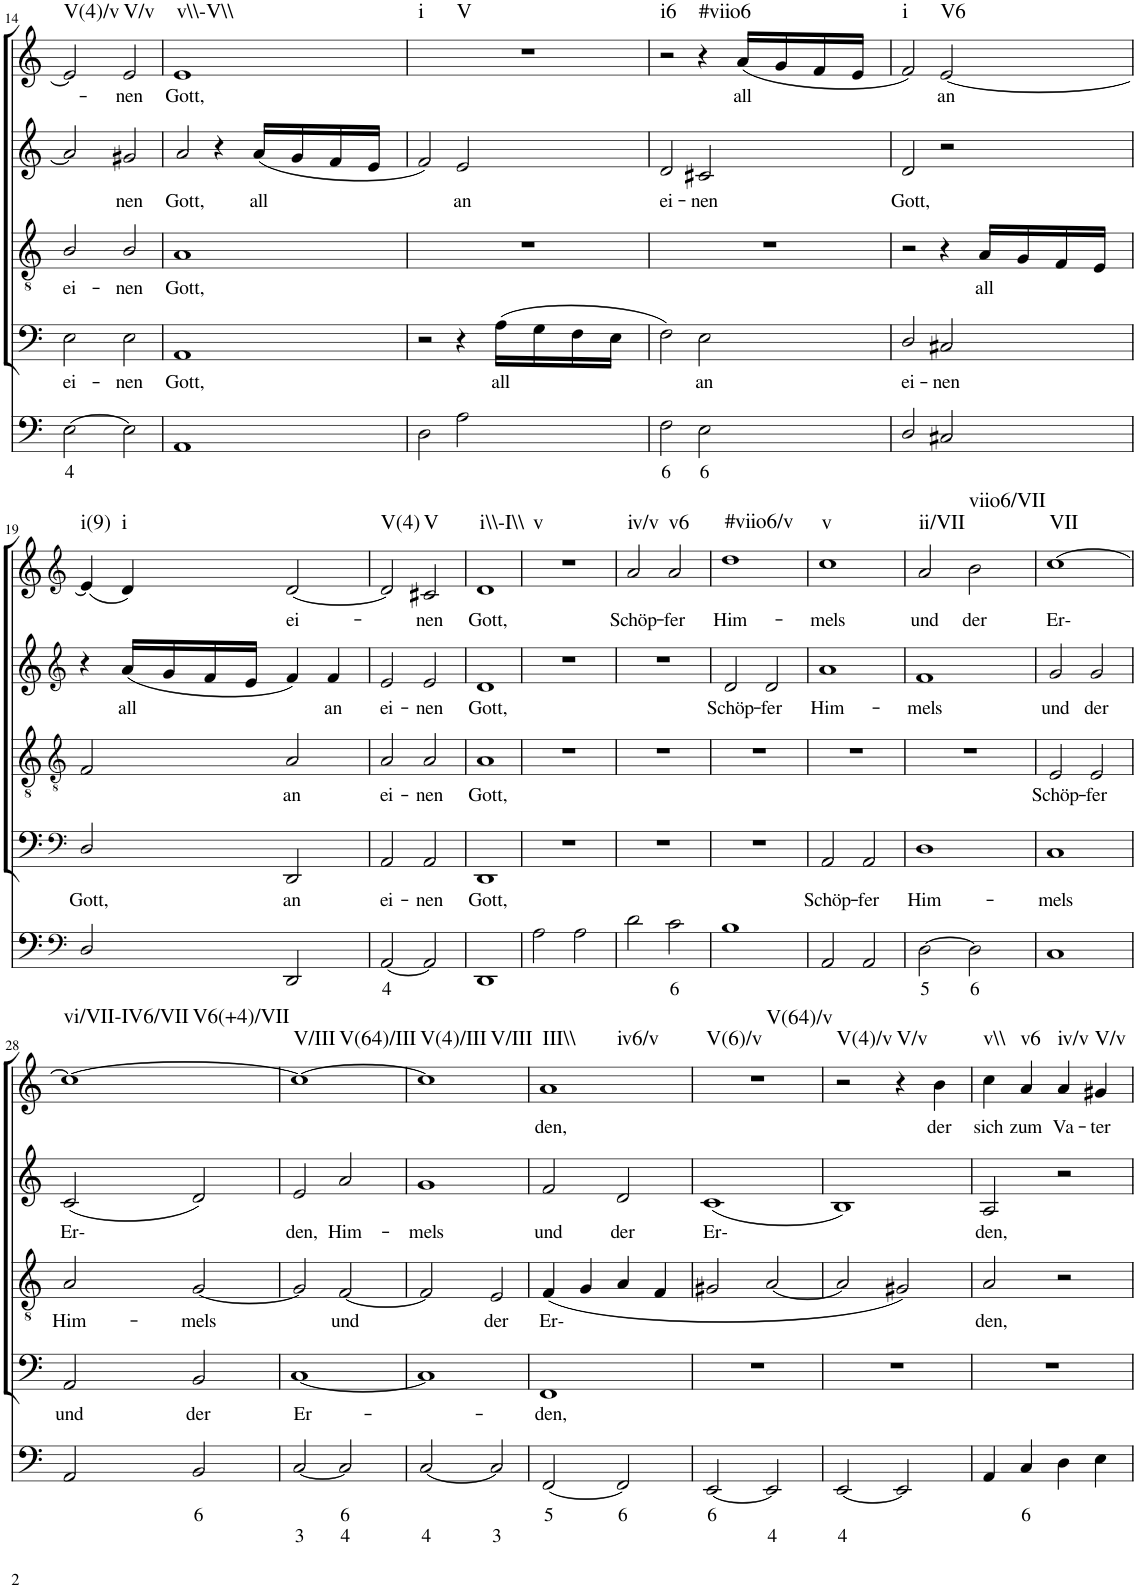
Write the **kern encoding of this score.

**kern	**text	**text	**kern	**text	**kern	**text	**kern	**text	**kern	**text	**harte
*part5	*part5	*part5	*part4	*part4	*part3	*part3	*part2	*part2	*part1	*part1	*part1
*staff5	*staff5	*staff5	*staff4	*staff4	*staff3	*staff3	*staff2	*staff2	*staff1	*staff1	*
*I"Continuo	*	*	*I"Bass	*	*I"Tenor	*	*I"Soprano II	*	*I"Soprano I	*	*
!!LO:PB:g=z
*clefF4	*	*	*clefF4	*	*clefGv2	*	*clefG2	*	*clefG2	*	*
*k[]	*	*	*k[]	*	*k[]	*	*k[]	*	*k[]	*	*
*M4/4	*	*	*M4/4	*	*M4/4	*	*M4/4	*	*M4/4	*	*
=14	=14	=14	=14	=14	=14	=14	=14	=14	=14	=14	=14
!	!LO:LY:b	!	!	!LO:LY:b	!	!LO:LY:b	!	!	!	!	!LO:H:kt=V(4)/v
[2E\	4	.	2E\	ei-	2B/	ei-	2a/]	.	2e/]	.	N
!	!	!	!	!LO:LY:b	!	!LO:LY:b	!	!LO:LY:b	!	!LO:LY:b	!LO:H:kt=V/v
2E\]	.	.	2E\	nen	2B/	nen	2g#X/	nen	2e/	nen	N
=15	=15	=15	=15	=15	=15	=15	=15	=15	=15	=15	=15
!	!	!	!	!LO:LY:b	!	!LO:LY:b	!	!LO:LY:b	!	!LO:LY:b	!LO:H:kt=v\\-V\\
1AA	.	.	1AA	Gott,	1A	Gott,	2a/	Gott,	1e	Gott,	N
.	.	.	.	.	.	.	4r	.	.	.	.
!	!	!	!	!	!	!	!	!LO:LY:b	!	!	!
.	.	.	.	.	.	.	(16a/LL	all	.	.	.
.	.	.	.	.	.	.	16g/	.	.	.	.
.	.	.	.	.	.	.	16f/	.	.	.	.
.	.	.	.	.	.	.	16e/JJ	.	.	.	.
=16	=16	=16	=16	=16	=16	=16	=16	=16	=16	=16	=16
!	!	!	!	!	!	!	!	!	!	!	!LO:H:n=1:kt=i
!	!	!	!	!	!	!	!	!	!	!	!LO:H:n=2:kt=V
2D\	.	.	2r	.	1r	.	2f/)	.	1r	.	N N
!	!	!	!	!	!	!	!	!LO:LY:b	!	!	!
2A\	.	.	4r	.	.	.	2e/	an	.	.	.
!	!	!	!	!LO:LY:b	!	!	!	!	!	!	!
.	.	.	(16A\LL	all	.	.	.	.	.	.	.
.	.	.	16G\	.	.	.	.	.	.	.	.
.	.	.	16F\	.	.	.	.	.	.	.	.
.	.	.	16E\JJ	.	.	.	.	.	.	.	.
=17	=17	=17	=17	=17	=17	=17	=17	=17	=17	=17	=17
!	!LO:LY:b	!	!	!	!	!	!	!LO:LY:b	!	!	!LO:H:kt=i6
2F\	6	.	2F\)	.	1r	.	2d/	ei-	2r	.	N
!	!LO:LY:b	!	!	!LO:LY:b	!	!	!	!LO:LY:b	!	!	!LO:H:kt=#viio6
2E\	6	.	2E\	an	.	.	2c#X/	nen	4r	.	N
!	!	!	!	!	!	!	!	!	!	!LO:LY:b	!
.	.	.	.	.	.	.	.	.	(16a/LL	all	.
.	.	.	.	.	.	.	.	.	16g/	.	.
.	.	.	.	.	.	.	.	.	16f/	.	.
.	.	.	.	.	.	.	.	.	16e/JJ	.	.
=18	=18	=18	=18	=18	=18	=18	=18	=18	=18	=18	=18
!	!	!	!	!LO:LY:b	!	!	!	!LO:LY:b	!	!	!LO:H:kt=i
2D/	.	.	2D/	ei-	2r	.	2d/	Gott,	2f/)	.	N
!	!	!	!	!LO:LY:b	!	!	!	!	!	!LO:LY:b	!LO:H:kt=V6
2C#X/	.	.	2C#X/	nen	4r	.	2r	.	[2e/	an	N
!	!	!	!	!	!	!LO:LY:b	!	!	!	!	!
.	.	.	.	.	16A/LL	all	.	.	.	.	.
.	.	.	.	.	16G/	.	.	.	.	.	.
.	.	.	.	.	16F/	.	.	.	.	.	.
.	.	.	.	.	16E/JJ	.	.	.	.	.	.
!!LO:LB:g=z
=19	=19	=19	=19	=19	=19	=19	=19	=19	=19	=19	=19
*clefF4	*	*	*clefF4	*	*clefGv2	*	*clefG2	*	*clefG2	*	*
!	!	!	!	!LO:LY:b	!	!	!	!	!	!	!LO:H:kt=i(9)
2D/	.	.	2D/	Gott,	2F/	.	4r	.	(4e/]	.	N
!	!	!	!	!	!	!	!	!LO:LY:b	!	!	!LO:H:kt=i
.	.	.	.	.	.	.	(16a/LL	all	4d/)	.	N
.	.	.	.	.	.	.	16g/	.	.	.	.
.	.	.	.	.	.	.	16f/	.	.	.	.
.	.	.	.	.	.	.	16e/JJ	.	.	.	.
!	!	!	!	!LO:LY:b	!	!LO:LY:b	!	!	!	!LO:LY:b	!
2DD/	.	.	2DD/	an	2A/	an	4f/)	.	[2d/	ei-	.
!	!	!	!	!	!	!	!	!LO:LY:b	!	!	!
.	.	.	.	.	.	.	4f/	an	.	.	.
=20	=20	=20	=20	=20	=20	=20	=20	=20	=20	=20	=20
!	!LO:LY:b	!	!	!LO:LY:b	!	!LO:LY:b	!	!LO:LY:b	!	!	!LO:H:kt=V(4)
[2AA/	4	.	2AA/	ei-	2A/	ei-	2e/	ei-	2d/]	.	N
!	!	!	!	!LO:LY:b	!	!LO:LY:b	!	!LO:LY:b	!	!LO:LY:b	!LO:H:kt=V
2AA/]	.	.	2AA/	nen	2A/	nen	2e/	nen	2c#X/	nen	N
=21	=21	=21	=21	=21	=21	=21	=21	=21	=21	=21	=21
!	!	!	!	!LO:LY:b	!	!LO:LY:b	!	!LO:LY:b	!	!LO:LY:b	!LO:H:kt=i\\-I\\
1DD	.	.	1DD	Gott,	1A	Gott,	1d	Gott,	1d	Gott,	N
=22	=22	=22	=22	=22	=22	=22	=22	=22	=22	=22	=22
!	!	!	!	!	!	!	!	!	!	!	!LO:H:kt=v
2A\	.	.	1r	.	1r	.	1r	.	1r	.	N
2A\	.	.	.	.	.	.	.	.	.	.	.
=23	=23	=23	=23	=23	=23	=23	=23	=23	=23	=23	=23
!	!	!	!	!	!	!	!	!	!	!LO:LY:b	!LO:H:kt=iv/v
2d\	.	.	1r	.	1r	.	1r	.	2a/	Schöp-	N
!	!LO:LY:b	!	!	!	!	!	!	!	!	!LO:LY:b	!LO:H:kt=v6
2c\	6	.	.	.	.	.	.	.	2a/	fer	N
=24	=24	=24	=24	=24	=24	=24	=24	=24	=24	=24	=24
!	!	!	!	!	!	!	!	!LO:LY:b	!	!LO:LY:b	!LO:H:kt=#viio6/v
1B	.	.	1r	.	1r	.	2d/	Schöp-	1dd	Him-	N
!	!	!	!	!	!	!	!	!LO:LY:b	!	!	!
.	.	.	.	.	.	.	2d/	fer	.	.	.
=25	=25	=25	=25	=25	=25	=25	=25	=25	=25	=25	=25
!	!	!	!	!LO:LY:b	!	!	!	!LO:LY:b	!	!LO:LY:b	!LO:H:kt=v
2AA/	.	.	2AA/	Schöp-	1r	.	1a	Him-	1cc	mels	N
!	!	!	!	!LO:LY:b	!	!	!	!	!	!	!
2AA/	.	.	2AA/	fer	.	.	.	.	.	.	.
=26	=26	=26	=26	=26	=26	=26	=26	=26	=26	=26	=26
!	!LO:LY:b	!	!	!LO:LY:b	!	!	!	!LO:LY:b	!	!LO:LY:b	!LO:H:kt=ii/VII
[2D\	5	.	1D	Him-	1r	.	1f	mels	2a/	und	N
!	!LO:LY:b	!	!	!	!	!	!	!	!	!LO:LY:b	!LO:H:kt=viio6/VII
2D\]	6	.	.	.	.	.	.	.	2b\	der	N
=27	=27	=27	=27	=27	=27	=27	=27	=27	=27	=27	=27
!	!	!	!	!LO:LY:b	!	!LO:LY:b	!	!LO:LY:b	!	!LO:LY:b	!LO:H:kt=VII
1C	.	.	1C	mels	2E/	Schöp-	2g/	und	[1cc	Er-	N
!	!	!	!	!	!	!LO:LY:b	!	!LO:LY:b	!	!	!
.	.	.	.	.	2E/	fer	2g/	der	.	.	.
!!LO:LB:g=z
=28	=28	=28	=28	=28	=28	=28	=28	=28	=28	=28	=28
!	!	!	!	!LO:LY:b	!	!LO:LY:b	!	!LO:LY:b	!	!	!LO:H:n=1:kt=vi/VII-IV6/VII
!	!	!	!	!	!	!	!	!	!	!	!LO:H:n=2:kt=V6(+4)/VII
2AA/	.	.	2AA/	und	2A/	Him-	(2c/	Er-	1cc_	.	N N
!	!LO:LY:b	!	!	!LO:LY:b	!	!LO:LY:b	!	!	!	!	!
2BB/	6	.	2BB/	der	[2G/	mels	2d/)	.	.	.	.
=29	=29	=29	=29	=29	=29	=29	=29	=29	=29	=29	=29
!	!	!LO:LY:b	!	!LO:LY:b	!	!	!	!LO:LY:b	!	!	!LO:H:n=1:kt=V/III
!	!	!	!	!	!	!	!	!	!	!	!LO:H:n=2:kt=V(64)/III
[2C/	.	3	[1C	Er-	2G/]	.	2e/	den,	1cc_	.	N N
!	!LO:LY:b	!LO:LY:b	!	!	!	!LO:LY:b	!	!LO:LY:b	!	!	!
2C/]	6	4	.	.	[2F/	und	2a/	Him-	.	.	.
=30	=30	=30	=30	=30	=30	=30	=30	=30	=30	=30	=30
!	!	!LO:LY:b	!	!	!	!	!	!LO:LY:b	!	!	!LO:H:n=1:kt=V(4)/III
!	!	!	!	!	!	!	!	!	!	!	!LO:H:n=2:kt=V/III
[2C/	.	4	1C]	.	2F/]	.	1g	mels	1cc]	.	N N
!	!	!LO:LY:b	!	!	!	!LO:LY:b	!	!	!	!	!
2C/]	.	3	.	.	2E/	der	.	.	.	.	.
=31	=31	=31	=31	=31	=31	=31	=31	=31	=31	=31	=31
!	!LO:LY:b	!	!	!LO:LY:b	!	!LO:LY:b	!	!LO:LY:b	!	!LO:LY:b	!LO:H:n=1:kt=III\\
!	!	!	!	!	!	!	!	!	!	!	!LO:H:n=2:kt=iv6/v
[2FF/	5	.	1FF	den,	(4F/	Er-	2f/	und	1a	den,	N N
.	.	.	.	.	4G/	.	.	.	.	.	.
!	!LO:LY:b	!	!	!	!	!	!	!LO:LY:b	!	!	!
2FF/]	6	.	.	.	4A/	.	2d/	der	.	.	.
.	.	.	.	.	4F/	.	.	.	.	.	.
=32	=32	=32	=32	=32	=32	=32	=32	=32	=32	=32	=32
!	!LO:LY:b	!	!	!	!	!	!	!LO:LY:b	!	!	!LO:H:n=1:kt=V(6)/v
!	!	!	!	!	!	!	!	!	!	!	!LO:H:n=2:kt=V(64)/v
[2EE/	6	.	1r	.	2G#X/	.	(1c	Er-	1r	.	N N
!	!	!LO:LY:b	!	!	!	!	!	!	!	!	!
2EE/]	.	4	.	.	[2A/	.	.	.	.	.	.
=33	=33	=33	=33	=33	=33	=33	=33	=33	=33	=33	=33
!	!	!LO:LY:b	!	!	!	!	!	!	!	!	!LO:H:kt=V(4)/v
[2EE/	.	4	1r	.	2A/]	.	1B)	.	2r	.	N
!	!	!	!	!	!	!	!	!	!	!	!LO:H:kt=V/v
2EE/]	.	.	.	.	2G#X/)	.	.	.	4r	.	N
!	!	!	!	!	!	!	!	!	!	!LO:LY:b	!
.	.	.	.	.	.	.	.	.	4b\	der	.
=34	=34	=34	=34	=34	=34	=34	=34	=34	=34	=34	=34
!	!	!	!	!	!	!LO:LY:b	!	!LO:LY:b	!	!LO:LY:b	!LO:H:kt=v\\
4AA/	.	.	1r	.	2A/	den,	2A/	den,	4cc\	sich	N
!	!LO:LY:b	!	!	!	!	!	!	!	!	!LO:LY:b	!LO:H:kt=v6
4C/	6	.	.	.	.	.	.	.	4a/	zum	N
!	!	!	!	!	!	!	!	!	!	!LO:LY:b	!LO:H:kt=iv/v
4D\	.	.	.	.	2r	.	2r	.	4a/	Va-	N
!	!	!	!	!	!	!	!	!	!	!LO:LY:b	!LO:H:kt=V/v
4E\	.	.	.	.	.	.	.	.	4g#X/	ter	N
=	=	=	=	=	=	=	=	=	=	=	=
*-	*-	*-	*-	*-	*-	*-	*-	*-	*-	*-	*-
